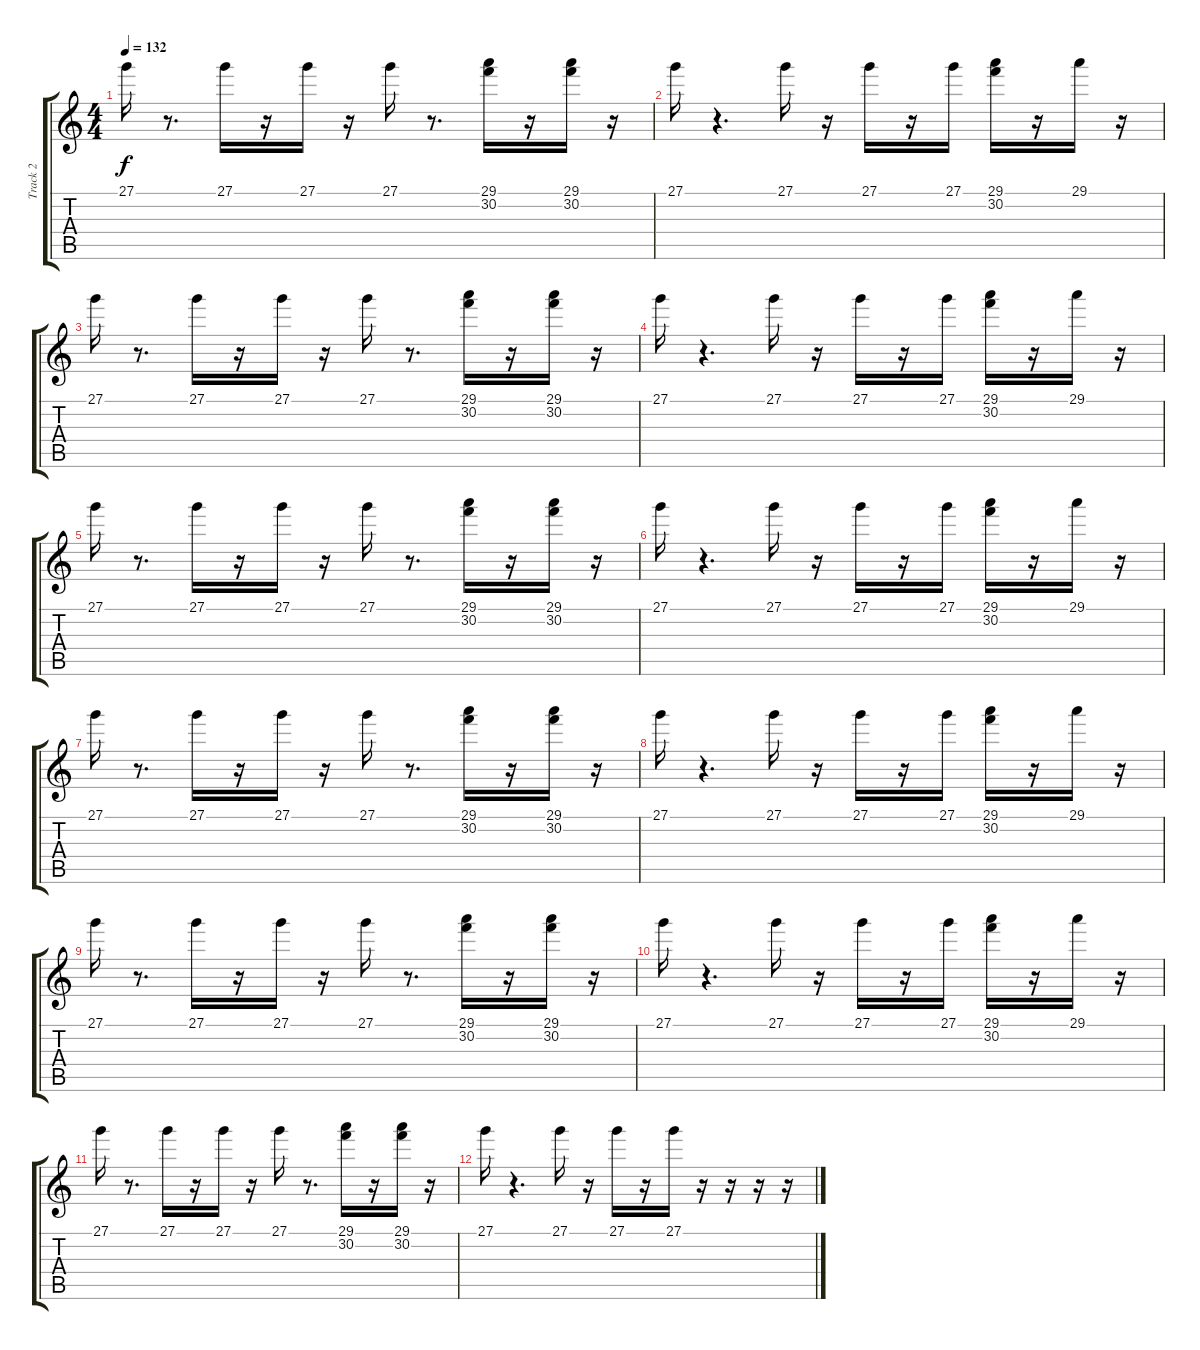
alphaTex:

\track ("Track 2" "Track 2") {instrument fx3crystal}
\staff {score tabs}
\tuning (E4 B3 G3 D3 A2 E2) {hide}
\ts (4 4)
\tempo 132
\clef g2
\ks c
27.1.16{dy f} r.8{d} 27.1.16 r.16 27.1.16 r.16 27.1.16 r.8{d} (29.1 30.2).16 r.16 (29.1 30.2).16 r.16 |
27.1.16 r.4{d} 27.1.16 r.16 27.1.16 r.16 27.1.16 (29.1 30.2).16 r.16 29.1.16 r.16 |
27.1.16 r.8{d} 27.1.16 r.16 27.1.16 r.16 27.1.16 r.8{d} (29.1 30.2).16 r.16 (29.1 30.2).16 r.16 |
27.1.16 r.4{d} 27.1.16 r.16 27.1.16 r.16 27.1.16 (29.1 30.2).16 r.16 29.1.16 r.16 |
27.1.16 r.8{d} 27.1.16 r.16 27.1.16 r.16 27.1.16 r.8{d} (29.1 30.2).16 r.16 (29.1 30.2).16 r.16 |
27.1.16 r.4{d} 27.1.16 r.16 27.1.16 r.16 27.1.16 (29.1 30.2).16 r.16 29.1.16 r.16 |
27.1.16 r.8{d} 27.1.16 r.16 27.1.16 r.16 27.1.16 r.8{d} (29.1 30.2).16 r.16 (29.1 30.2).16 r.16 |
27.1.16 r.4{d} 27.1.16 r.16 27.1.16 r.16 27.1.16 (29.1 30.2).16 r.16 29.1.16 r.16 |
27.1.16 r.8{d} 27.1.16 r.16 27.1.16 r.16 27.1.16 r.8{d} (29.1 30.2).16 r.16 (29.1 30.2).16 r.16 |
27.1.16 r.4{d} 27.1.16 r.16 27.1.16 r.16 27.1.16 (29.1 30.2).16 r.16 29.1.16 r.16 |
27.1.16 r.8{d} 27.1.16 r.16 27.1.16 r.16 27.1.16 r.8{d} (29.1 30.2).16 r.16 (29.1 30.2).16 r.16 |
27.1.16 r.4{d} 27.1.16 r.16 27.1.16 r.16 27.1.16 r.16 r.16 r.16 r.16
